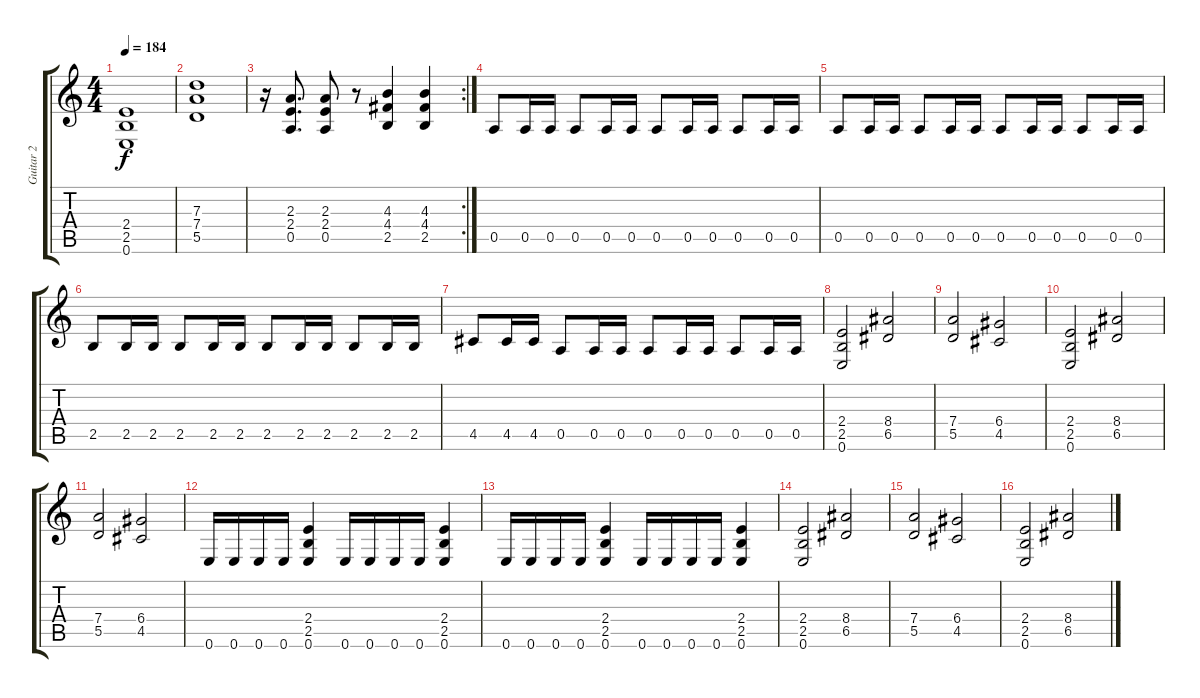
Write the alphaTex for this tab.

\track ("Guitar 2" "Guitar 2") {instrument distortionguitar}
\staff {score tabs}
\tuning (E4 B3 G3 D3 A2 E2) {hide}
\ts (4 4)
\tempo 184
\clef g2
\ks c
(2.4{t} 2.5{t} 0.6{t}).1{dy f} |
(7.3 7.4 5.5).1 |
\rc 2
r.16 (2.3 2.4 0.5).8{d} (2.3 2.4 0.5).8 r.8 (4.3 4.4 2.5).4 (4.3 4.4 2.5).4 |
0.5.8 0.5.16 0.5.16 0.5.8 0.5.16 0.5.16 0.5.8 0.5.16 0.5.16 0.5.8 0.5.16 0.5.16 |
0.5.8 0.5.16 0.5.16 0.5.8 0.5.16 0.5.16 0.5.8 0.5.16 0.5.16 0.5.8 0.5.16 0.5.16 |
2.5.8 2.5.16 2.5.16 2.5.8 2.5.16 2.5.16 2.5.8 2.5.16 2.5.16 2.5.8 2.5.16 2.5.16 |
4.5.8 4.5.16 4.5.16 0.5.8 0.5.16 0.5.16 0.5.8 0.5.16 0.5.16 0.5.8 0.5.16 0.5.16 |
(2.4 2.5 0.6).2 (8.4 6.5).2 |
(7.4 5.5).2 (6.4 4.5).2 |
(2.4 2.5 0.6).2 (8.4 6.5).2 |
(7.4 5.5).2 (6.4 4.5).2 |
0.6.16 0.6.16 0.6.16 0.6.16 (2.4 2.5 0.6).4 0.6.16 0.6.16 0.6.16 0.6.16 (2.4 2.5 0.6).4 |
0.6.16 0.6.16 0.6.16 0.6.16 (2.4 2.5 0.6).4 0.6.16 0.6.16 0.6.16 0.6.16 (2.4 2.5 0.6).4 |
(2.4 2.5 0.6).2 (8.4 6.5).2 |
(7.4 5.5).2 (6.4 4.5).2 |
(2.4 2.5 0.6).2 (8.4 6.5).2
